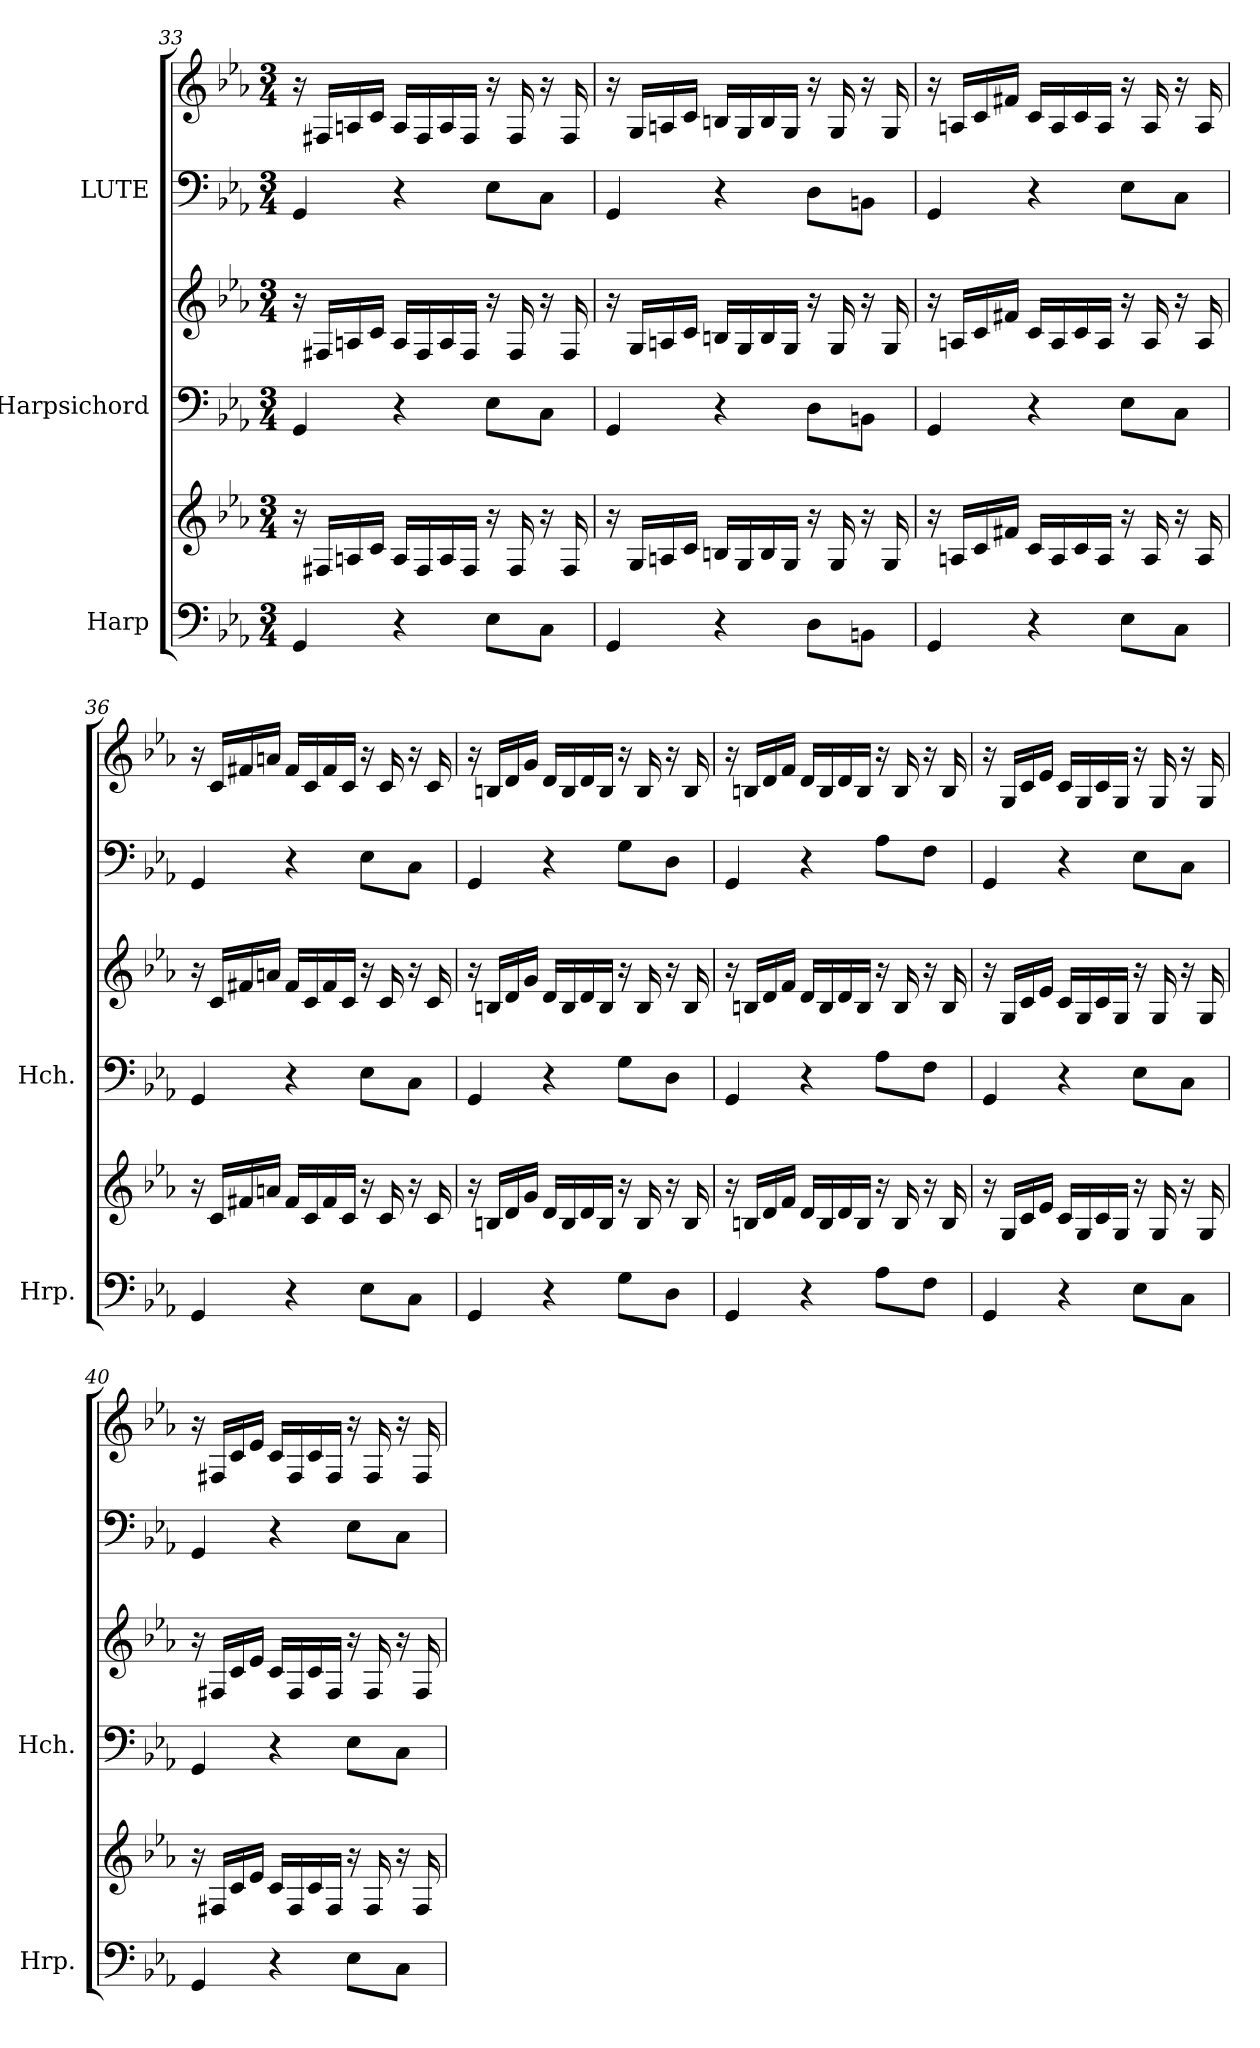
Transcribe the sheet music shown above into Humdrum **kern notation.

**kern	**kern	**kern	**kern	**kern	**kern
*part3	*part3	*part2	*part2	*part1	*part1
*staff6	*staff5	*staff4	*staff3	*staff2	*staff1
*I"Harp	*	*I"Harpsichord	*	*I"LUTE	*
*I'Hrp.	*	*I'Hch.	*	*	*
*clefF4	*clefG2	*clefF4	*clefG2	*clefF4	*clefG2
*k[b-e-a-]	*k[b-e-a-]	*k[b-e-a-]	*k[b-e-a-]	*k[b-e-a-]	*k[b-e-a-]
*M3/4	*M3/4	*M3/4	*M3/4	*M3/4	*M3/4
=33	=33	=33	=33	=33	=33
4GG/	16r	4GG/	16r	4GG/	16r
.	16F#X/LL	.	16F#X/LL	.	16F#X/LL
.	16An/	.	16An/	.	16An/
.	16c/JJ	.	16c/JJ	.	16c/JJ
4r	16A/LL	4r	16A/LL	4r	16A/LL
.	16F#/	.	16F#/	.	16F#/
.	16A/	.	16A/	.	16A/
.	16F#/JJ	.	16F#/JJ	.	16F#/JJ
8E-\L	16r	8E-\L	16r	8E-\L	16r
.	16F#/	.	16F#/	.	16F#/
8C\J	16r	8C\J	16r	8C\J	16r
.	16F#/	.	16F#/	.	16F#/
=34	=34	=34	=34	=34	=34
4GG/	16r	4GG/	16r	4GG/	16r
.	16G/LL	.	16G/LL	.	16G/LL
.	16An/	.	16An/	.	16An/
.	16c/JJ	.	16c/JJ	.	16c/JJ
4r	16Bn/LL	4r	16Bn/LL	4r	16Bn/LL
.	16G/	.	16G/	.	16G/
.	16B/	.	16B/	.	16B/
.	16G/JJ	.	16G/JJ	.	16G/JJ
8D\L	16r	8D\L	16r	8D\L	16r
.	16G/	.	16G/	.	16G/
8BBn\J	16r	8BBn\J	16r	8BBn\J	16r
.	16G/	.	16G/	.	16G/
=35	=35	=35	=35	=35	=35
4GG/	16r	4GG/	16r	4GG/	16r
.	16An/LL	.	16An/LL	.	16An/LL
.	16c/	.	16c/	.	16c/
.	16f#X/JJ	.	16f#X/JJ	.	16f#X/JJ
4r	16c/LL	4r	16c/LL	4r	16c/LL
.	16A/	.	16A/	.	16A/
.	16c/	.	16c/	.	16c/
.	16A/JJ	.	16A/JJ	.	16A/JJ
8E-\L	16r	8E-\L	16r	8E-\L	16r
.	16A/	.	16A/	.	16A/
8C\J	16r	8C\J	16r	8C\J	16r
.	16A/	.	16A/	.	16A/
!!LO:LB:g=z
=36	=36	=36	=36	=36	=36
4GG/	16r	4GG/	16r	4GG/	16r
.	16c/LL	.	16c/LL	.	16c/LL
.	16f#X/	.	16f#X/	.	16f#X/
.	16an/JJ	.	16an/JJ	.	16an/JJ
4r	16f#/LL	4r	16f#/LL	4r	16f#/LL
.	16c/	.	16c/	.	16c/
.	16f#/	.	16f#/	.	16f#/
.	16c/JJ	.	16c/JJ	.	16c/JJ
8E-\L	16r	8E-\L	16r	8E-\L	16r
.	16c/	.	16c/	.	16c/
8C\J	16r	8C\J	16r	8C\J	16r
.	16c/	.	16c/	.	16c/
=37	=37	=37	=37	=37	=37
4GG/	16r	4GG/	16r	4GG/	16r
.	16Bn/LL	.	16Bn/LL	.	16Bn/LL
.	16d/	.	16d/	.	16d/
.	16g/JJ	.	16g/JJ	.	16g/JJ
4r	16d/LL	4r	16d/LL	4r	16d/LL
.	16B/	.	16B/	.	16B/
.	16d/	.	16d/	.	16d/
.	16B/JJ	.	16B/JJ	.	16B/JJ
8G\L	16r	8G\L	16r	8G\L	16r
.	16B/	.	16B/	.	16B/
8D\J	16r	8D\J	16r	8D\J	16r
.	16B/	.	16B/	.	16B/
=38	=38	=38	=38	=38	=38
4GG/	16r	4GG/	16r	4GG/	16r
.	16Bn/LL	.	16Bn/LL	.	16Bn/LL
.	16d/	.	16d/	.	16d/
.	16f/JJ	.	16f/JJ	.	16f/JJ
4r	16d/LL	4r	16d/LL	4r	16d/LL
.	16B/	.	16B/	.	16B/
.	16d/	.	16d/	.	16d/
.	16B/JJ	.	16B/JJ	.	16B/JJ
8A-\L	16r	8A-\L	16r	8A-\L	16r
.	16B/	.	16B/	.	16B/
8F\J	16r	8F\J	16r	8F\J	16r
.	16B/	.	16B/	.	16B/
=39	=39	=39	=39	=39	=39
4GG/	16r	4GG/	16r	4GG/	16r
.	16G/LL	.	16G/LL	.	16G/LL
.	16c/	.	16c/	.	16c/
.	16e-/JJ	.	16e-/JJ	.	16e-/JJ
4r	16c/LL	4r	16c/LL	4r	16c/LL
.	16G/	.	16G/	.	16G/
.	16c/	.	16c/	.	16c/
.	16G/JJ	.	16G/JJ	.	16G/JJ
8E-\L	16r	8E-\L	16r	8E-\L	16r
.	16G/	.	16G/	.	16G/
8C\J	16r	8C\J	16r	8C\J	16r
.	16G/	.	16G/	.	16G/
=40	=40	=40	=40	=40	=40
4GG/	16r	4GG/	16r	4GG/	16r
.	16F#X/LL	.	16F#X/LL	.	16F#X/LL
.	16c/	.	16c/	.	16c/
.	16e-/JJ	.	16e-/JJ	.	16e-/JJ
4r	16c/LL	4r	16c/LL	4r	16c/LL
.	16F#/	.	16F#/	.	16F#/
.	16c/	.	16c/	.	16c/
.	16F#/JJ	.	16F#/JJ	.	16F#/JJ
8E-\L	16r	8E-\L	16r	8E-\L	16r
.	16F#/	.	16F#/	.	16F#/
8C\J	16r	8C\J	16r	8C\J	16r
.	16F#/	.	16F#/	.	16F#/
=	=	=	=	=	=
*-	*-	*-	*-	*-	*-
